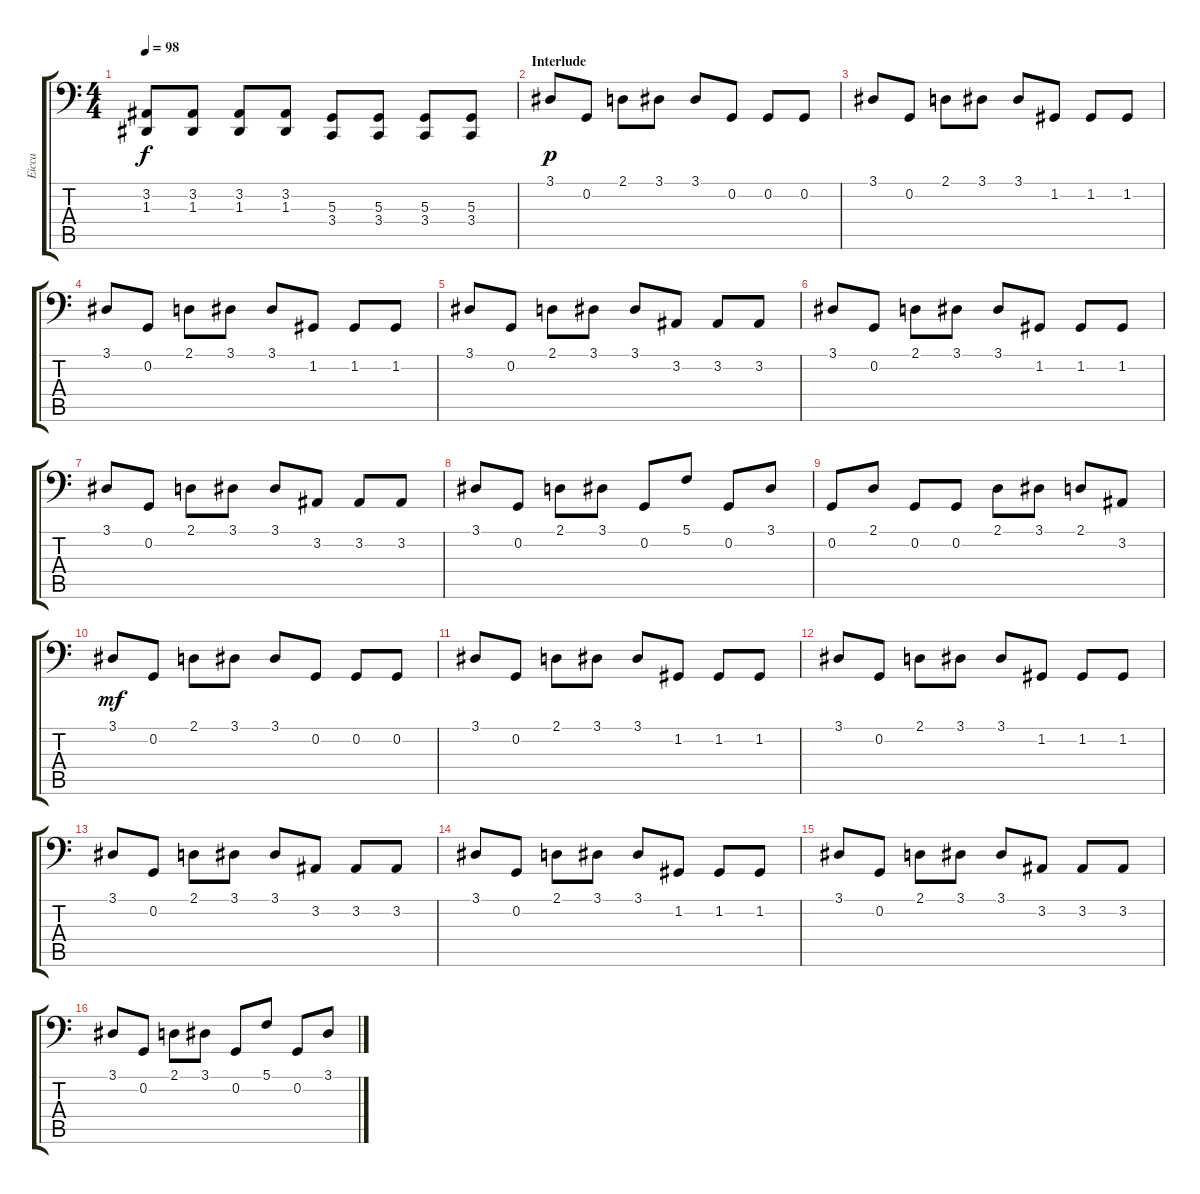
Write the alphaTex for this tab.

\track ("Eicca" "Eicca") {instrument cello}
\staff {score tabs}
\tuning (C3 G2 D2 A1 E1 B0) {hide}
\ts (4 4)
\tempo 98
\clef f4
\ks c
(3.2 1.3).8{dy f} (3.2 1.3).8 (3.2 1.3).8 (3.2 1.3).8 (5.3 3.4).8 (5.3 3.4).8 (5.3 3.4).8 (5.3 3.4).8 |
\section ("" "Interlude")
3.1.8{dy p} 0.2.8 2.1.8 3.1.8 3.1.8 0.2.8 0.2.8 0.2.8 |
3.1.8 0.2.8 2.1.8 3.1.8 3.1.8 1.2.8 1.2.8 1.2.8 |
3.1.8 0.2.8 2.1.8 3.1.8 3.1.8 1.2.8 1.2.8 1.2.8 |
3.1.8 0.2.8 2.1.8 3.1.8 3.1.8 3.2.8 3.2.8 3.2.8 |
3.1.8 0.2.8 2.1.8 3.1.8 3.1.8 1.2.8 1.2.8 1.2.8 |
3.1.8 0.2.8 2.1.8 3.1.8 3.1.8 3.2.8 3.2.8 3.2.8 |
3.1.8 0.2.8 2.1.8 3.1.8 0.2.8 5.1.8 0.2.8 3.1.8 |
0.2.8 2.1.8 0.2.8 0.2.8 2.1.8 3.1.8 2.1.8 3.2.8 |
3.1.8{dy mf} 0.2.8 2.1.8 3.1.8 3.1.8 0.2.8 0.2.8 0.2.8 |
3.1.8 0.2.8 2.1.8 3.1.8 3.1.8 1.2.8 1.2.8 1.2.8 |
3.1.8 0.2.8 2.1.8 3.1.8 3.1.8 1.2.8 1.2.8 1.2.8 |
3.1.8 0.2.8 2.1.8 3.1.8 3.1.8 3.2.8 3.2.8 3.2.8 |
3.1.8 0.2.8 2.1.8 3.1.8 3.1.8 1.2.8 1.2.8 1.2.8 |
3.1.8 0.2.8 2.1.8 3.1.8 3.1.8 3.2.8 3.2.8 3.2.8 |
3.1.8 0.2.8 2.1.8 3.1.8 0.2.8 5.1.8 0.2.8 3.1.8
